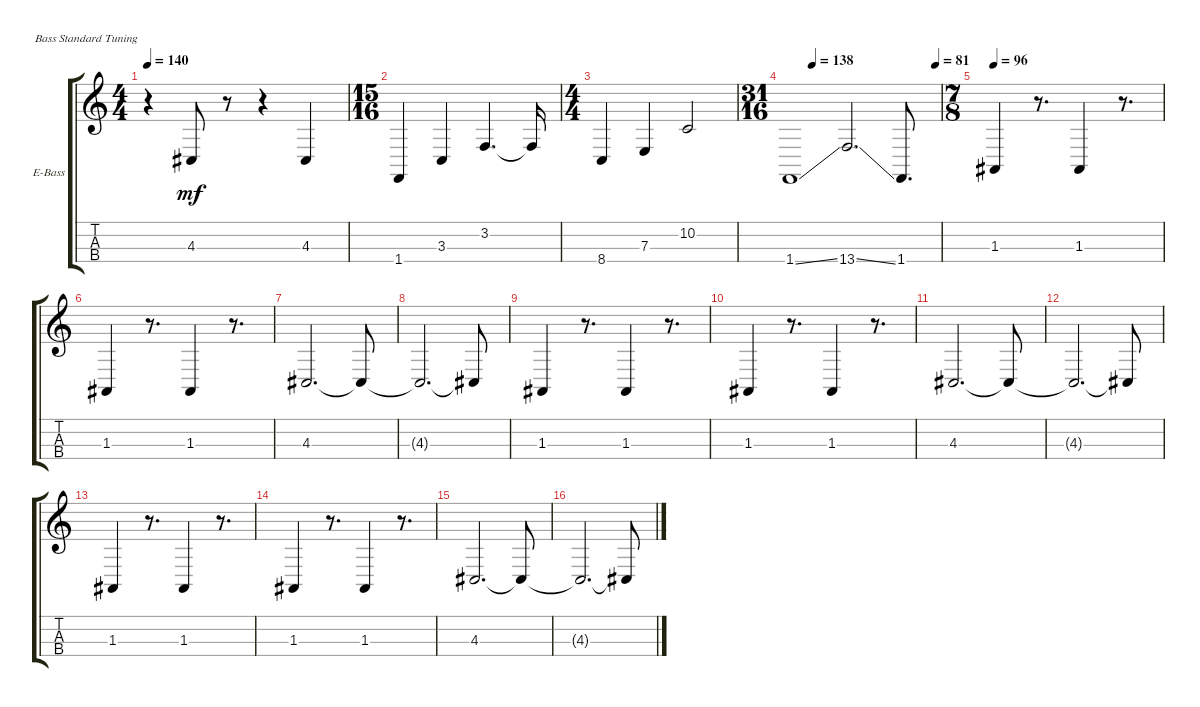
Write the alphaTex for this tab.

\defaultSystemsLayout 4
\bracketExtendMode groupsimilarinstruments
\firstSystemTrackNameOrientation horizontal
\otherSystemsTrackNameOrientation horizontal
\track ("Electric Bass" "E-Bass") {instrument electricbassfinger}
\staff {score tabs}
\tuning (G2 D2 A1 E1)
\ts (4 4)
\tempo 140
\clef g2
\scale
0.333333
\ks c
r.4{dy mf} 4.3.8 r.8 r.4 4.3.4 |
\ts (15 16)
\scale
0.333333 1.4.4 3.3.4 3.2.4{d} 3.2{t}.16 |
\ts (4 4)
\scale
0.333333 8.4.4 7.3.4 10.2.2 |
\ts (31 16)
\tempo (138 0.15625)
\tempo (81 0.96875)
\scale
0.333333 1.4{ss}.1 13.4{ss}.2{d} 1.4.8{d} |
\ts (7 8)
\tempo 96
1.3.4 r.8{d} 1.3.4 r.8{d} |
1.3.4 r.8{d} 1.3.4 r.8{d} |
4.3.2{d} 4.3{t}.8 |
4.3{t}.2{d} 4.3{t}.8 |
1.3.4 r.8{d} 1.3.4 r.8{d} |
1.3.4 r.8{d} 1.3.4 r.8{d} |
4.3.2{d} 4.3{t}.8 |
4.3{t}.2{d} 4.3{t}.8 |
1.3.4 r.8{d} 1.3.4 r.8{d} |
1.3.4 r.8{d} 1.3.4 r.8{d} |
4.3.2{d} 4.3{t}.8 |
4.3{t}.2{d} 4.3{t}.8
